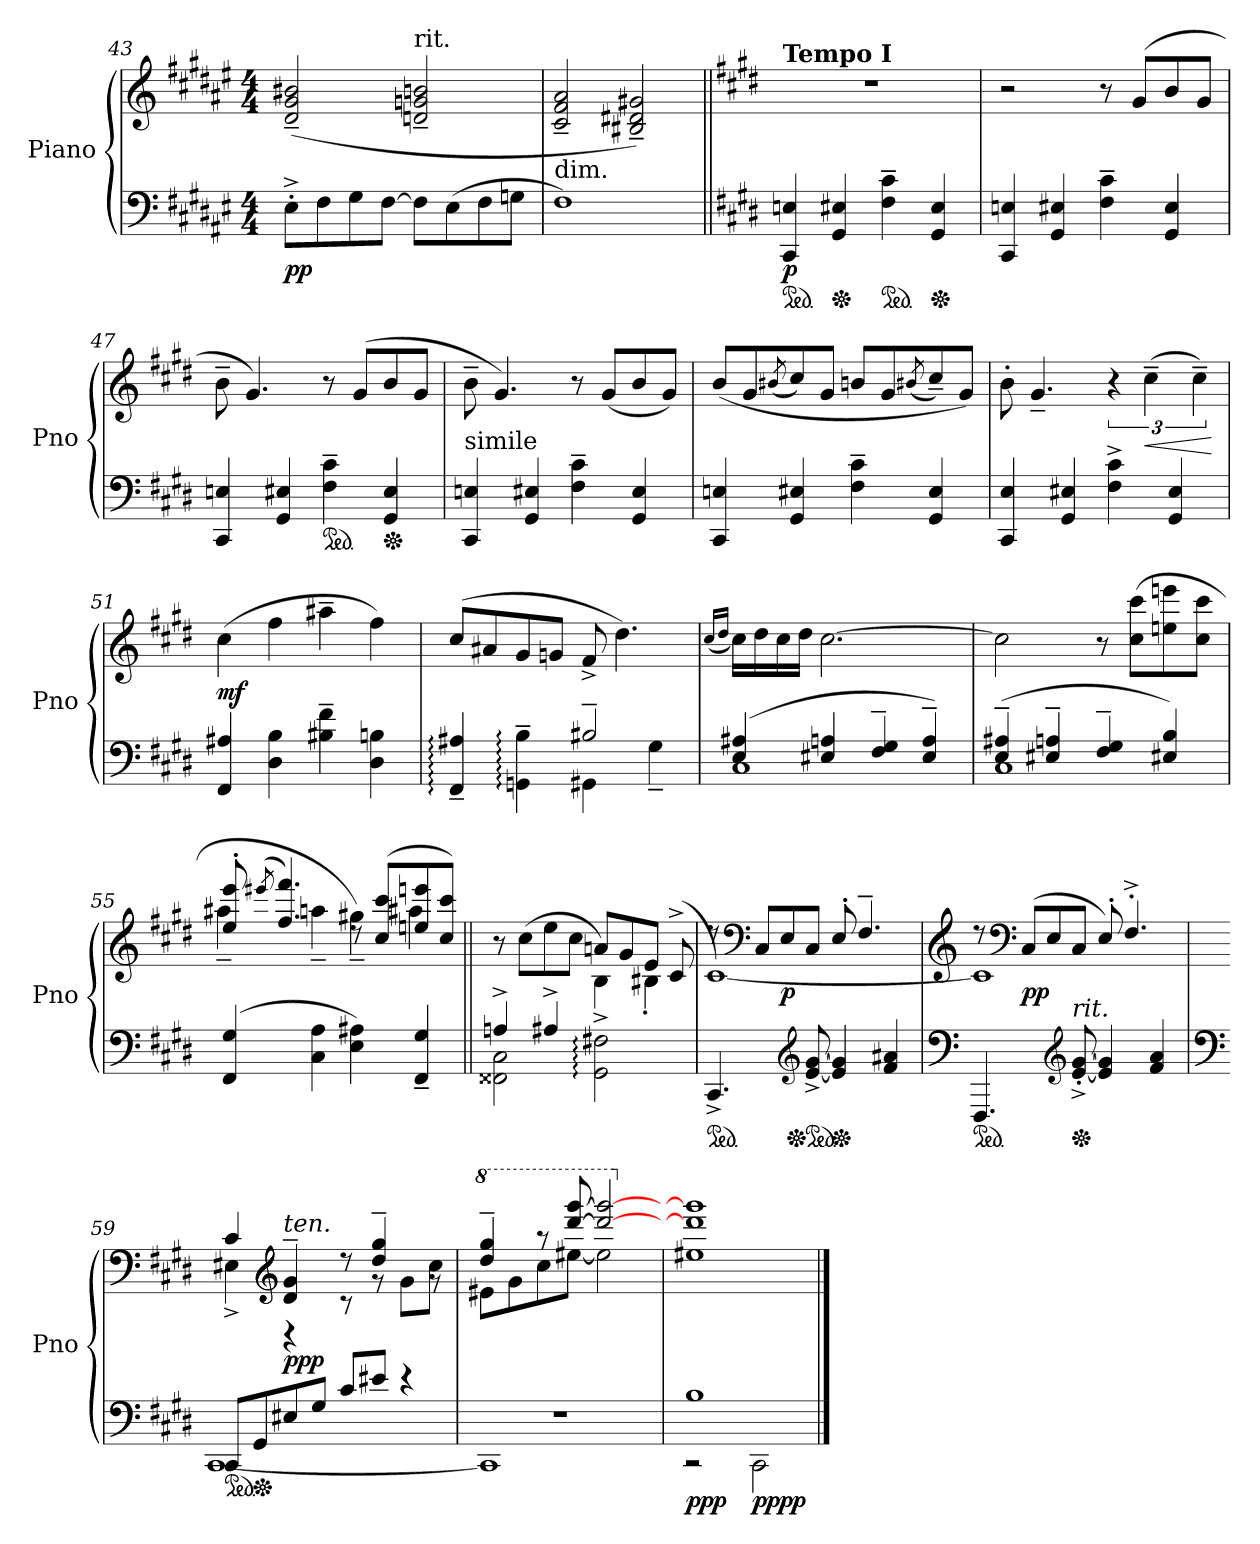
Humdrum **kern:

**kern	**dynam	**kern	**dynam
*part2	*part2	*part1	*part1
*staff2	*staff2	*staff1	*staff1
*I"Piano	*	*I"Piano	*
*I'Pno	*	*I'Pno	*
*clefF4	*	*clefG2	*
*k[f#c#g#d#a#e#]	*	*k[f#c#g#d#a#e#]	*
*M4/4	*	*M4/4	*
=43	=43	=43	=43
!	!LO:DY:b	!	!
8E#'^\L	pp	(>2d#/~ 2g#/~ 2b#X/~	.
8F#\	.	.	.
8G#\	.	.	.
[8F#\J	.	.	.
!	!	!LO:TX:a:t=rit.	!
8F#\L]	.	2dn/~ 2gn/~ 2bn/~	.
(>8E#\	.	.	.
8F#\	.	.	.
8Gn\J	.	.	.
=44	=44	=44	=44
!LO:TX:a:t=dim.	!	!	!
1F#)	.	2c#/~ 2f#/~ 2a#/~	.
.	.	2B#X/~ 2d#X/~ 2g#X/~)	.
!!LO:LB:g=z
=45||	=45||	=45||	=45||
*k[f#c#g#d#]	*	*k[f#c#g#d#]	*
*ped	*	*	*
!	!	!LO:TX:a:B:t=Tempo I	!
!	!LO:DY:b	!	!
4CC#/ 4En/	p	1r	.
*Xped	*	*	*
4GG#/ 4E#X/	.	.	.
*ped	*	*	*
4F#\~ 4c#\~	.	.	.
*Xped	*	*	*
4GG#/ 4E#/	.	.	.
=46	=46	=46	=46
4CC#/ 4En/	.	2r	.
4GG#/ 4E#X/	.	.	.
4F#\~ 4c#\~	.	8r	.
.	.	(<8g#/L	.
4GG#/ 4E#/	.	8b/	.
.	.	8g#/J	.
=47	=47	=47	=47
4CC#/ 4En/	.	8b~\	.
.	.	4.g#/)	.
4GG#/ 4E#X/	.	.	.
*ped	*	*	*
4F#\~ 4c#\~	.	8r	.
.	.	(<8g#/L	.
*Xped	*	*	*
4GG#/ 4E#/	.	8b/	.
.	.	8g#/J	.
=48	=48	=48	=48
!LO:TX:a:t=simile	!	!	!
4CC#/ 4En/	.	8b~\	.
.	.	4.g#/)	.
4GG#/ 4E#X/	.	.	.
4F#\~ 4c#\~	.	8r	.
.	.	(<8g#/L	.
4GG#/ 4E#/	.	8b/	.
.	.	8g#/J)	.
!!LO:LB:g=z
=49	=49	=49	=49
4CC#/ 4En/	.	(<8b/L	.
.	.	8g#/	.
.	.	(<8qb#X/	.
4GG#/ 4E#X/	.	8cc#/)	.
.	.	8g#/J	.
4F#\~ 4c#\~	.	8bn/L	.
.	.	8g#/	.
.	.	(<8qb#X/	.
4GG#/ 4E#/	.	8cc#~/)	.
.	.	8g#/J)	.
=50	=50	=50	=50
4CC#/ 4E/	.	8b'\	.
.	.	4.g#~/	.
4GG#/ 4E#X/	.	.	.
4F#\^ 4c#\^	.	6r	.
!	!	!	!LO:HP:b
.	.	(>6cc#~\	<
4GG#/ 4E#/	.	.	.
.	.	6cc#~\)	.
.	.	.	[
=51	=51	=51	=51
!	!	!	!LO:DY:b
4FF#/ 4A#X/	.	(>4cc#\	mf
4D#\ 4B\	.	4ff#\	.
4B#X\~ 4f#\~	.	4aa#X~\	.
4D#\ 4Bn\	.	4ff#\)	.
!!LO:LB:g=z
=52	=52	=52	=52
*^	*	*	*
4FF#/:~ 4A#X/:~	4ryy	.	(>8cc#/L	.
.	.	.	8a#X/	.
4ryy	4GGn\:~ 4B\:~	.	8g#/	.
.	.	.	8gn/J	.
2B#X:~/	4GG#X\	.	8f#^/	.
.	.	.	4.dd#\)	.
.	4G#~\	.	.	.
=53	=53	=53	=53	=53
.	.	.	(<16qcc#/LL	.
.	.	.	16qdd#/JJ	.
(>4E/ 4A#X/	1C#	.	16cc#\LL)	.
.	.	.	16dd#\	.
.	.	.	16cc#\	.
.	.	.	16dd#\JJ	.
4E#X/ 4An/	.	.	[2.cc#\	.
4F#/~ 4G#/~	.	.	.	.
4E#/~ 4A/~)	.	.	.	.
=54	=54	=54	=54	=54
(>4E/~ 4A#X/~	1C#	.	2cc#\]	.
4E#X/~ 4An/~	.	.	.	.
4F#/~ 4G#/~	.	.	8r	.
.	.	.	(>8cc#\ 8ccc#\L	.
4E#X/ 4B/)	.	.	8een\ 8eeen\	.
.	.	.	8cc#\ 8ccc#\J	.
*v	*v	*	*	*
!!LO:LB:g=z
=55	=55	=55	=55
*	*	*^	*
(>4FF#/ 4G#/	.	8ee/' 8eee/'	4aa#X~\	.
.	.	(<8qeee#X/	.	.
.	.	4.ff#/ 4.fff#/)	.	.
4C#\ 4A\	.	.	4aan~\	.
4E\ 4A#X\)	.	8rdd	4gg#X~\)	.
.	.	(>8cc#/ 8ccc#/L	.	.
4FF#/~ 4G#/~	.	8een/ 8eeen/	4aa#X\	.
.	.	8cc#/ 8ccc#/J)	.	.
=56||	=56||	=56||	=56||	=56||
*^	*	*	*	*
4An:^/	2FF##X\ 2C#\	.	8r	8ryy	.
.	.	.	4.ryy	(<8cc#\L	.
4A#X^/	.	.	.	8ee\	.
.	.	.	.	8cc#\J	.
2GG#\: 2F#X\:	2ryy	.	8an/L	4B^\)	.
.	.	.	8g#/	.	.
.	.	.	8e/J	4B#X'\	.
.	.	.	(<8c#^/	.	.
*v	*v	*	*	*	*
!!LO:PB:g=z	!!
=57	=57	=57	=57	=57
*ped	*	*	*	*
4.CC#^/	.	8r	[1c#)	.
*	*	*clefF4	*	*
.	.	8C#/L	.	.
!	!	!	!	!LO:DY:b
.	.	8E/	.	p
*clefG2	*	*	*	*
*Xped	*	*	*	*
*ped	*	*	*	*
[8e/^ [8g#/^	.	8C#/J	.	.
*Xped	*	*	*	*
4e/] 4g#/]	.	8E'/	.	.
.	.	4.F#~/	.	.
4f#/ 4a#X/	.	.	.	.
!!LO:LB:g=z	!!
=58	=58	=58	=58	=58
*clefF4	*	*clefG2	*	*
*ped	*	*	*	*
4.FFF#/	.	8r	1c#]	.
*	*	*clefF4	*	*
!	!	!	!	!LO:DY:b
.	.	(>8C#/L	.	pp
.	.	8E/	.	.
*clefG2	*	*	*	*
*Xped	*	*	*	*
!LO:TX:a:i:t=rit.	!	!	!	!
[8e/'^ [8g#/'^	.	8C#/J	.	.
4e/] 4g#/]	.	8E'/)	.	.
.	.	4.F#'^/	.	.
4f#/ 4a/	.	.	.	.
=59	=59	=59	=59	=59
*clefF4	*	*	*	*
*ped	*	*	*	*
*^	*	*	*	*
8CC#/L	[1CC#	.	4c#/	4E#X^\	.
*Xped	*	*	*	*	*
8GG#/	.	.	.	.	.
*	*	*	*clefG2	*	*
!	!	!	!LO:TX:a:i:t=ten.	!	!
!	!	!	!	!	!LO:DY:b
8E#X/	.	.	4d#/~ 4g#/~	4rD	ppp
8G#/J	.	.	.	.	.
8c#/L	.	.	8r	8rc	.
8e#X/J	.	.	4dd#/~ 4gg#/~	8r	.
4r	.	.	.	8g#\L	.
.	.	.	8rg	8cc#\J	.
=60	=60	=60	=60	=60	=60
*	*	*	*8va	*	*
1r	1CC#]	.	4ddd#/~ 4ggg#/~	8ee#X\L	.
.	.	.	.	8gg#\	.
.	.	.	8r	8ccc#\	.
.	.	.	[8dddd#/ [8gggg#/	[8eee#X\J	.
.	.	.	2dddd#/_ 2gggg#/_	2eee#\]	.
*	*	*	*v	*v	*
=61	=61	=61	=61	=61
*	*	*	*X8va	*
*	*	*	*^	*
!	!	!LO:DY:b	!	!	!
*	*	*	*v	*v	*
1B	2r	ppp	1ee#X 1ddd#] 1ggg#]	.
!	!	!LO:DY:b	!	!
.	2CC#\	pppp	.	.
*v	*v	*	*	*
==	==	==	==
*-	*-	*-	*-
